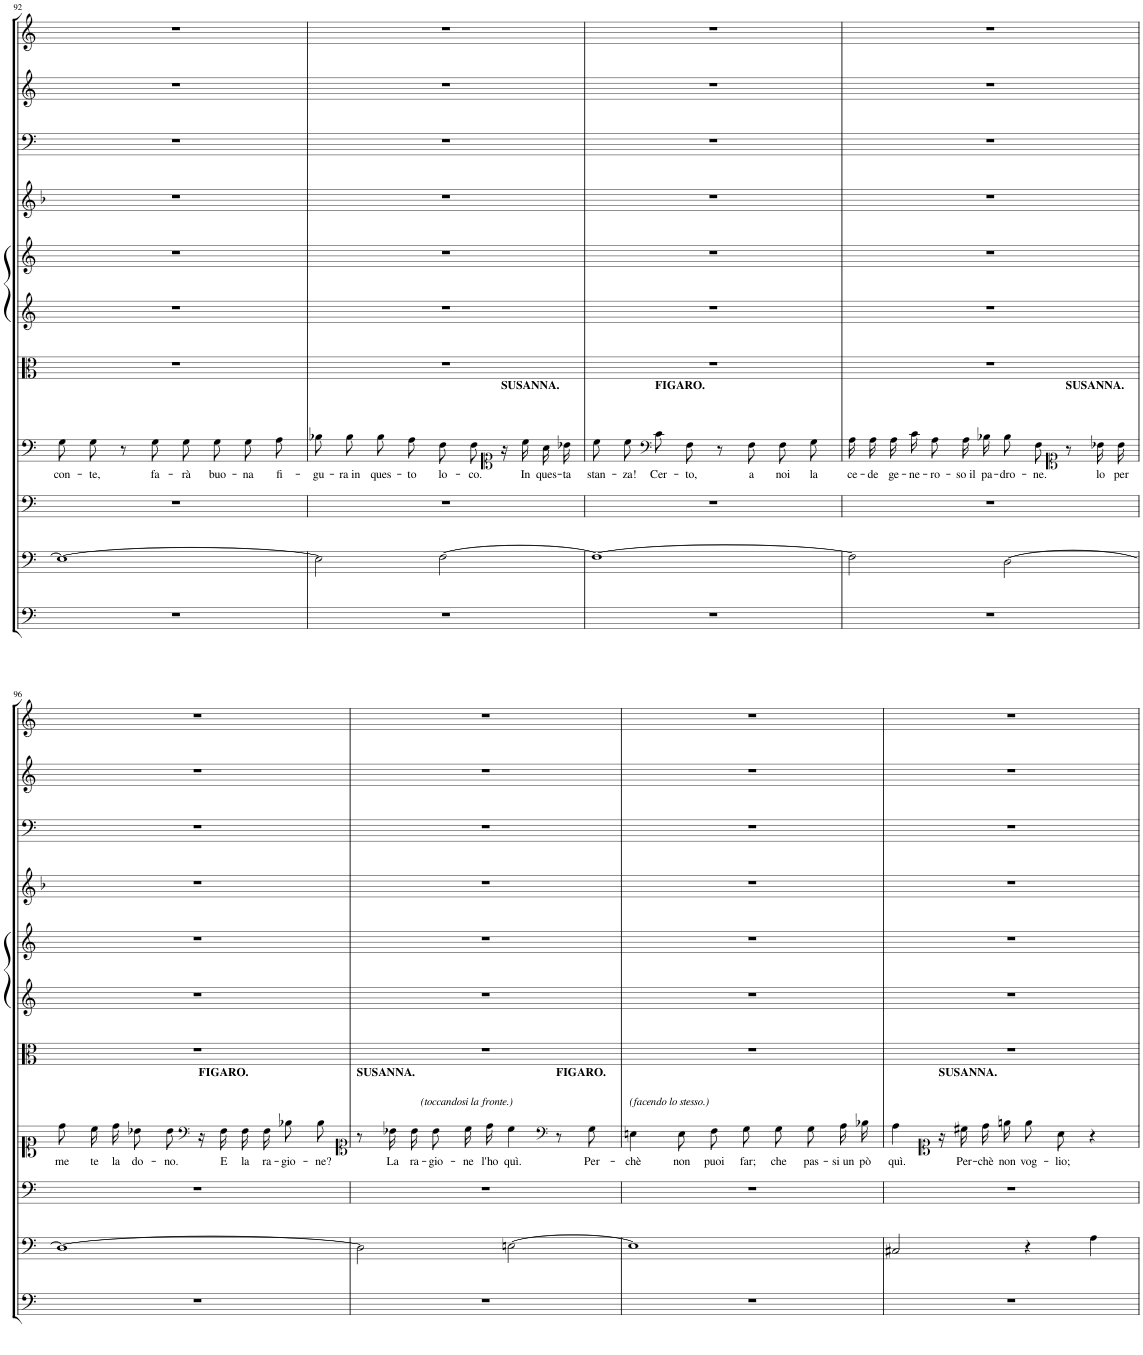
**kern	**kern	**kern	**kern	**text	**kern	**kern	**kern	**kern	**kern	**kern	**kern
*part11	*part10	*part9	*part8	*part8	*part7	*part6	*part5	*part4	*part3	*part2	*part1
*staff11	*staff10	*staff9	*staff8	*staff8	*staff7	*staff6	*staff5	*staff4	*staff3	*staff2	*staff1
*I"Basso.	*I"Violoncello.	*I"Figaro.	*I"Susanna.	*	*I"Viola.	*I"Violino II.	*I"Violino I.	*I"Corni in G.	*I"Fagotti.	*I"Oboi.	*I"Flauti.
*	*	*	*	*	*	*	*	*	*	*I'Ob	*I'Fl
!!LO:PB:g=z
*clefF4	*clefF4	*clefF4	*clefF4	*	*clefC3	*clefG2	*clefG2	*clefG2	*clefF4	*clefG2	*clefG2
*Trd7c12	*	*	*	*	*	*	*	*Trd3c5	*	*	*
*k[]	*k[]	*k[]	*k[]	*	*k[]	*k[]	*k[]	*k[b-]	*k[]	*k[]	*k[]
*M4/4	*M4/4	*M4/4	*M4/4	*	*M4/4	*M4/4	*M4/4	*M4/4	*M4/4	*M4/4	*M4/4
*met(c)	*met(c)	*met(c)	*met(c)	*	*met(c)	*met(c)	*met(c)	*met(c)	*met(c)	*met(c)	*met(c)
=92	=92	=92	=92	=92	=92	=92	=92	=92	=92	=92	=92
!	!	!	!	!LO:LY:b	!	!	!	!	!	!	!
1r	1E_	1r	8G'\L	con-	1r	1r	1r	1r	1r	1r	1r
!	!	!	!	!LO:LY:b	!	!	!	!	!	!	!
.	.	.	8G'\J	-te,	.	.	.	.	.	.	.
.	.	.	8r	.	.	.	.	.	.	.	.
!	!	!	!	!LO:LY:b	!	!	!	!	!	!	!
.	.	.	8G'\	fa-	.	.	.	.	.	.	.
!	!	!	!	!LO:LY:b	!	!	!	!	!	!	!
.	.	.	8G'\L	-rà	.	.	.	.	.	.	.
!	!	!	!	!LO:LY:b	!	!	!	!	!	!	!
.	.	.	8G'\J	buo-	.	.	.	.	.	.	.
!	!	!	!	!LO:LY:b	!	!	!	!	!	!	!
.	.	.	8G'\L	-na	.	.	.	.	.	.	.
!	!	!	!	!LO:LY:b	!	!	!	!	!	!	!
.	.	.	8A'\J	fi-	.	.	.	.	.	.	.
=93	=93	=93	=93	=93	=93	=93	=93	=93	=93	=93	=93
*	*^	*	*	*	*	*	*	*	*	*	*
!	!	!	!	!	!LO:LY:b	!	!	!	!	!	!	!
1r	2E\]	2ryy	1r	8B-X'\L	-gu-	1r	1r	1r	1r	1r	1r	1r
!	!	!	!	!	!LO:LY:b	!	!	!	!	!	!	!
.	.	.	.	8B-'\J	-ra in	.	.	.	.	.	.	.
!	!	!	!	!	!LO:LY:b	!	!	!	!	!	!	!
.	.	.	.	8B-'\L	ques-	.	.	.	.	.	.	.
!	!	!	!	!	!LO:LY:b	!	!	!	!	!	!	!
.	.	.	.	8A'\J	-to	.	.	.	.	.	.	.
!	!	!	!	!	!LO:LY:b	!	!	!	!	!	!	!
.	[2F\	8F	.	8F'\L	lo-	.	.	.	.	.	.	.
!	!	!	!	!	!LO:LY:b	!	!	!	!	!	!	!
.	.	8ryy	.	8F'\J	-co.	.	.	.	.	.	.	.
*	*	*	*	*clefC1	*	*	*	*	*	*	*	*
!	!	!	!	!LO:TX:a:B:t=SUSANNA.	!	!	!	!	!	!	!	!
.	.	4ryy	.	16r;<	.	.	.	.	.	.	.	.
!	!	!	!	!	!LO:LY:b	!	!	!	!	!	!	!
.	.	.	.	16cc'\LL	In	.	.	.	.	.	.	.
!	!	!	!	!	!LO:LY:b	!	!	!	!	!	!	!
.	.	.	.	16a'\	ques-	.	.	.	.	.	.	.
!	!	!	!	!	!LO:LY:b	!	!	!	!	!	!	!
.	.	.	.	16b-X'\JJ	-ta	.	.	.	.	.	.	.
*	*v	*v	*	*	*	*	*	*	*	*	*	*
=94	=94	=94	=94	=94	=94	=94	=94	=94	=94	=94	=94
!	!	!	!	!LO:LY:b	!	!	!	!	!	!	!
1r	1F_	1r	8cc'\L	stan-	1r	1r	1r	1r	1r	1r	1r
!	!	!	!	!LO:LY:b	!	!	!	!	!	!	!
.	.	.	8cc'\J	-za!	.	.	.	.	.	.	.
*	*	*	*clefF4	*	*	*	*	*	*	*	*
!	!	!	!LO:TX:a:B:t=FIGARO.	!	!	!	!	!	!	!	!
!	!	!	!	!LO:LY:b	!	!	!	!	!	!	!
.	.	.	8c'\L	Cer-	.	.	.	.	.	.	.
!	!	!	!	!LO:LY:b	!	!	!	!	!	!	!
.	.	.	8F'\J	-to,	.	.	.	.	.	.	.
.	.	.	8r	.	.	.	.	.	.	.	.
!	!	!	!	!LO:LY:b	!	!	!	!	!	!	!
.	.	.	8F'\	a	.	.	.	.	.	.	.
!	!	!	!	!LO:LY:b	!	!	!	!	!	!	!
.	.	.	8F'\L	noi	.	.	.	.	.	.	.
!	!	!	!	!LO:LY:b	!	!	!	!	!	!	!
.	.	.	8G'\J	la	.	.	.	.	.	.	.
=95	=95	=95	=95	=95	=95	=95	=95	=95	=95	=95	=95
*	*^	*	*	*	*	*	*	*	*	*	*
!	!	!	!	!	!LO:LY:b	!	!	!	!	!	!	!
1r	2F\]	2ryy	1r	16A'\LL	ce-	1r	1r	1r	1r	1r	1r	1r
!	!	!	!	!	!LO:LY:b	!	!	!	!	!	!	!
.	.	.	.	16A'\J	-de	.	.	.	.	.	.	.
!	!	!	!	!	!LO:LY:b	!	!	!	!	!	!	!
.	.	.	.	16A'\L	ge-	.	.	.	.	.	.	.
!	!	!	!	!	!LO:LY:b	!	!	!	!	!	!	!
.	.	.	.	16c'\JJ	-ne-	.	.	.	.	.	.	.
!	!	!	!	!	!LO:LY:b	!	!	!	!	!	!	!
.	.	.	.	8A'\L	-ro-	.	.	.	.	.	.	.
!	!	!	!	!	!LO:LY:b	!	!	!	!	!	!	!
.	.	.	.	16A'\L	-so il	.	.	.	.	.	.	.
!	!	!	!	!	!LO:LY:b	!	!	!	!	!	!	!
.	.	.	.	16B-X'\JJ	pa-	.	.	.	.	.	.	.
!	!	!	!	!	!LO:LY:b	!	!	!	!	!	!	!
.	[2D\	8D	.	8B-'\L	-dro-	.	.	.	.	.	.	.
!	!	!	!	!	!LO:LY:b	!	!	!	!	!	!	!
.	.	8ryy	.	8F'\J	-ne.	.	.	.	.	.	.	.
*	*	*	*	*clefC1	*	*	*	*	*	*	*	*
!	!	!	!	!LO:TX:a:B:t=SUSANNA.	!	!	!	!	!	!	!	!
.	.	4ryy	.	8r	.	.	.	.	.	.	.	.
!	!	!	!	!	!LO:LY:b	!	!	!	!	!	!	!
.	.	.	.	16b-X'\LL	lo	.	.	.	.	.	.	.
!	!	!	!	!	!LO:LY:b	!	!	!	!	!	!	!
.	.	.	.	16b-'\JJ	per	.	.	.	.	.	.	.
*	*v	*v	*	*	*	*	*	*	*	*	*	*
!!LO:LB:g=z
=96	=96	=96	=96	=96	=96	=96	=96	=96	=96	=96	=96
!	!	!	!	!LO:LY:b	!	!	!	!	!	!	!
1r	1D_	1r	8dd'\L	me	1r	1r	1r	1r	1r	1r	1r
!	!	!	!	!LO:LY:b	!	!	!	!	!	!	!
.	.	.	16cc'\L	te	.	.	.	.	.	.	.
!	!	!	!	!LO:LY:b	!	!	!	!	!	!	!
.	.	.	16dd'\JJ	la	.	.	.	.	.	.	.
!	!	!	!	!LO:LY:b	!	!	!	!	!	!	!
.	.	.	8b-X'\L	do-	.	.	.	.	.	.	.
!	!	!	!	!LO:LY:b	!	!	!	!	!	!	!
.	.	.	8b-'\J	-no.	.	.	.	.	.	.	.
*	*	*	*clefF4	*	*	*	*	*	*	*	*
!	!	!	!LO:TX:a:B:t=FIGARO.	!	!	!	!	!	!	!	!
.	.	.	16r	.	.	.	.	.	.	.	.
!	!	!	!	!LO:LY:b	!	!	!	!	!	!	!
.	.	.	16F'\LL	E	.	.	.	.	.	.	.
!	!	!	!	!LO:LY:b	!	!	!	!	!	!	!
.	.	.	16F'\	la	.	.	.	.	.	.	.
!	!	!	!	!LO:LY:b	!	!	!	!	!	!	!
.	.	.	16F'\JJ	ra-	.	.	.	.	.	.	.
!	!	!	!	!LO:LY:b	!	!	!	!	!	!	!
.	.	.	8B-X'\L	-gio-	.	.	.	.	.	.	.
!	!	!	!	!LO:LY:b	!	!	!	!	!	!	!
.	.	.	8B-'\J	-ne?	.	.	.	.	.	.	.
=97	=97	=97	=97	=97	=97	=97	=97	=97	=97	=97	=97
*	*	*	*clefC1	*	*	*	*	*	*	*	*
*	*^	*	*	*	*	*	*	*	*	*	*
!	!	!	!	!LO:TX:a:B:t=SUSANNA.	!	!	!	!	!	!	!	!
1r	2D\]	2ryy	1r	8r	.	1r	1r	1r	1r	1r	1r	1r
!	!	!	!	!LO:TX:a:i:t=(toccandosi la fronte.)	!	!	!	!	!	!	!	!
!	!	!	!	!	!LO:LY:b	!	!	!	!	!	!	!
.	.	.	.	16b-X'\LL	La	.	.	.	.	.	.	.
!	!	!	!	!	!LO:LY:b	!	!	!	!	!	!	!
.	.	.	.	16b-'\JJ	ra-	.	.	.	.	.	.	.
!	!	!	!	!	!LO:LY:b	!	!	!	!	!	!	!
.	.	.	.	8b-'\L	-gio-	.	.	.	.	.	.	.
!	!	!	!	!	!LO:LY:b	!	!	!	!	!	!	!
.	.	.	.	16cc',\L	-ne	.	.	.	.	.	.	.
!	!	!	!	!	!LO:LY:b	!	!	!	!	!	!	!
.	.	.	.	16dd',\JJ	l'ho	.	.	.	.	.	.	.
!	!	!	!	!	!LO:LY:b	!	!	!	!	!	!	!
.	[2En\	8E	.	4cc'\	quì.	.	.	.	.	.	.	.
.	.	8ryy	.	.	.	.	.	.	.	.	.	.
*	*	*	*	*clefF4	*	*	*	*	*	*	*	*
!	!	!	!	!LO:TX:a:B:t=FIGARO.	!	!	!	!	!	!	!	!
.	.	4ryy	.	8r	.	.	.	.	.	.	.	.
!	!	!	!	!	!LO:LY:b	!	!	!	!	!	!	!
.	.	.	.	8G'\	Per-	.	.	.	.	.	.	.
*	*v	*v	*	*	*	*	*	*	*	*	*	*
=98	=98	=98	=98	=98	=98	=98	=98	=98	=98	=98	=98
!	!	!	!LO:TX:a:i:t=(facendo lo stesso.)	!	!	!	!	!	!	!	!
!	!	!	!	!LO:LY:b	!	!	!	!	!	!	!
1r	1E]	1r	4En'\	-chè	1r	1r	1r	1r	1r	1r	1r
!	!	!	!	!LO:LY:b	!	!	!	!	!	!	!
.	.	.	8E'\L	non	.	.	.	.	.	.	.
!	!	!	!	!LO:LY:b	!	!	!	!	!	!	!
.	.	.	8F'\J	puoi	.	.	.	.	.	.	.
!	!	!	!	!LO:LY:b	!	!	!	!	!	!	!
.	.	.	8G'\L	far;	.	.	.	.	.	.	.
!	!	!	!	!LO:LY:b	!	!	!	!	!	!	!
.	.	.	8G'\J	che	.	.	.	.	.	.	.
!	!	!	!	!LO:LY:b	!	!	!	!	!	!	!
.	.	.	8G'\L	pas-	.	.	.	.	.	.	.
!	!	!	!	!LO:LY:b	!	!	!	!	!	!	!
.	.	.	16A'\L	-si un	.	.	.	.	.	.	.
!	!	!	!	!LO:LY:b	!	!	!	!	!	!	!
.	.	.	16B-X'\JJ	pò	.	.	.	.	.	.	.
=99	=99	=99	=99	=99	=99	=99	=99	=99	=99	=99	=99
*	*^	*	*	*	*	*	*	*	*	*	*
!	!	!	!	!	!LO:LY:b	!	!	!	!	!	!	!
1r	2C#X/	8C#	1r	4A'\	quì.	1r	1r	1r	1r	1r	1r	1r
.	.	8ryy	.	.	.	.	.	.	.	.	.	.
*	*	*	*	*clefC1	*	*	*	*	*	*	*	*
!	!	!	!	!LO:TX:a:B:t=SUSANNA.	!	!	!	!	!	!	!	!
.	.	4ryy	.	16r	.	.	.	.	.	.	.	.
!	!	!	!	!	!LO:LY:b	!	!	!	!	!	!	!
.	.	.	.	16cc#X'\LL	Per-	.	.	.	.	.	.	.
!	!	!	!	!	!LO:LY:b	!	!	!	!	!	!	!
.	.	.	.	16dd'\	-chè	.	.	.	.	.	.	.
!	!	!	!	!	!LO:LY:b	!	!	!	!	!	!	!
.	.	.	.	16een'\JJ	non	.	.	.	.	.	.	.
!	!	!	!	!	!LO:LY:b	!	!	!	!	!	!	!
.	4r	2ryy	.	8ee'\L	vog-	.	.	.	.	.	.	.
!	!	!	!	!	!LO:LY:b	!	!	!	!	!	!	!
.	.	.	.	8a',\J	-lio;	.	.	.	.	.	.	.
.	4A'\	.	.	4r	.	.	.	.	.	.	.	.
*	*v	*v	*	*	*	*	*	*	*	*	*	*
=	=	=	=	=	=	=	=	=	=	=	=
*-	*-	*-	*-	*-	*-	*-	*-	*-	*-	*-	*-
